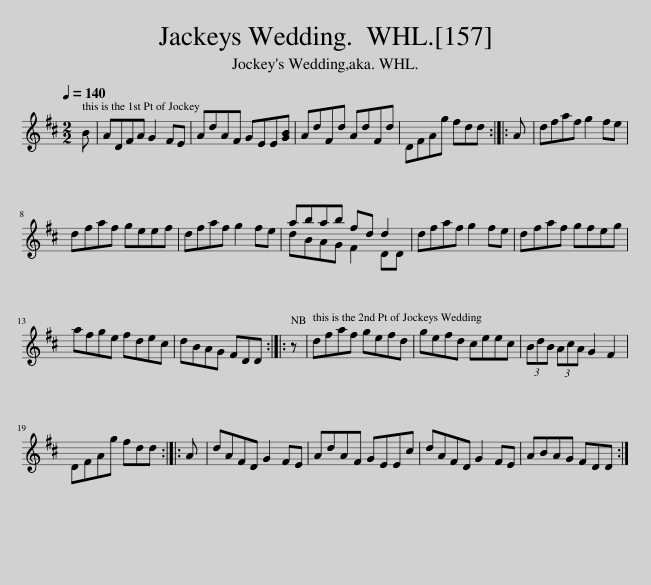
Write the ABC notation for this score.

X:1
%%score ( 1 2 )
L:1/8
Q:1/4=140
M:2/2
I:linebreak $
K:D
V:1 treble
V:2 treble
V:1
 B | ADFA G2 FE | AdAF GEE[GB] | AdFd AdFd | DFAg fdd :: %5
 A | dfaf g2 fe |$ dfaf geef | dfaf g2 fe | abab fd d2 | %10
 dfaf g2 fe | dfaf gfeg |$ afge fdec | dBAG FDD :: z | %15
 dfaf gefd | gefd ceec | (3BdB (3AcA G2 F2 |$ DFAg fdd :: A | %20
 dAFD G2 FE | AdAF GEEc | dAFD G2 FE | ABAG FDD :| %24
V:2
 x | x8 | x8 | x8 | x7 :: %5
 x | x8 |$ x8 | x8 | dBAG F2 DD | %10
 x8 | x8 |$ x8 | x7 :: x | %15
 x8 | x8 | x8 |$ x7 :: x | %20
 x8 | x8 | x8 | x7 :| %24
